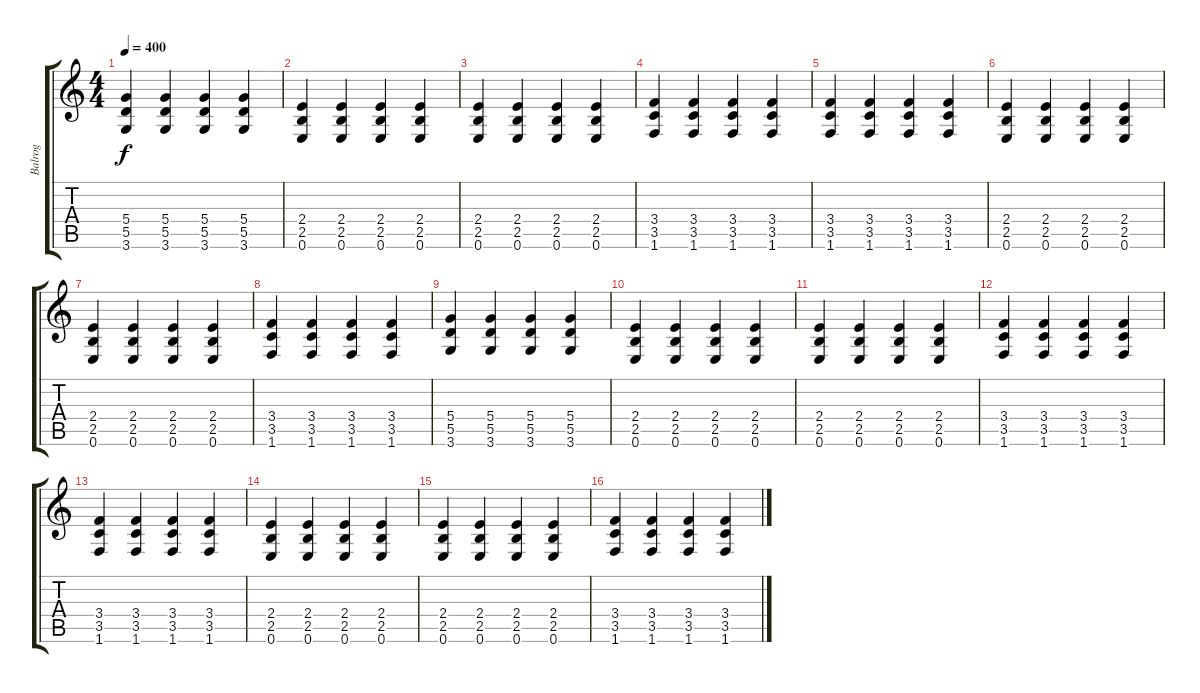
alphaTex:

\track ("Balrog" "Balrog") {instrument distortionguitar}
\staff {score tabs}
\tuning (E4 B3 G3 D3 A2 E2) {hide}
\ts (4 4)
\tempo 400
\clef g2
\ks c
(5.4 5.5 3.6).4{dy f} (5.4 5.5 3.6).4 (5.4 5.5 3.6).4 (5.4 5.5 3.6).4 |
(2.4 2.5 0.6).4 (2.4 2.5 0.6).4 (2.4 2.5 0.6).4 (2.4 2.5 0.6).4 |
(2.4 2.5 0.6).4 (2.4 2.5 0.6).4 (2.4 2.5 0.6).4 (2.4 2.5 0.6).4 |
(3.4 3.5 1.6).4 (3.4 3.5 1.6).4 (3.4 3.5 1.6).4 (3.4 3.5 1.6).4 |
(3.4 3.5 1.6).4 (3.4 3.5 1.6).4 (3.4 3.5 1.6).4 (3.4 3.5 1.6).4 |
(2.4 2.5 0.6).4 (2.4 2.5 0.6).4 (2.4 2.5 0.6).4 (2.4 2.5 0.6).4 |
(2.4 2.5 0.6).4 (2.4 2.5 0.6).4 (2.4 2.5 0.6).4 (2.4 2.5 0.6).4 |
(3.4 3.5 1.6).4 (3.4 3.5 1.6).4 (3.4 3.5 1.6).4 (3.4 3.5 1.6).4 |
(5.4 5.5 3.6).4 (5.4 5.5 3.6).4 (5.4 5.5 3.6).4 (5.4 5.5 3.6).4 |
(2.4 2.5 0.6).4 (2.4 2.5 0.6).4 (2.4 2.5 0.6).4 (2.4 2.5 0.6).4 |
(2.4 2.5 0.6).4 (2.4 2.5 0.6).4 (2.4 2.5 0.6).4 (2.4 2.5 0.6).4 |
(3.4 3.5 1.6).4 (3.4 3.5 1.6).4 (3.4 3.5 1.6).4 (3.4 3.5 1.6).4 |
(3.4 3.5 1.6).4 (3.4 3.5 1.6).4 (3.4 3.5 1.6).4 (3.4 3.5 1.6).4 |
(2.4 2.5 0.6).4 (2.4 2.5 0.6).4 (2.4 2.5 0.6).4 (2.4 2.5 0.6).4 |
(2.4 2.5 0.6).4 (2.4 2.5 0.6).4 (2.4 2.5 0.6).4 (2.4 2.5 0.6).4 |
(3.4 3.5 1.6).4 (3.4 3.5 1.6).4 (3.4 3.5 1.6).4 (3.4 3.5 1.6).4
